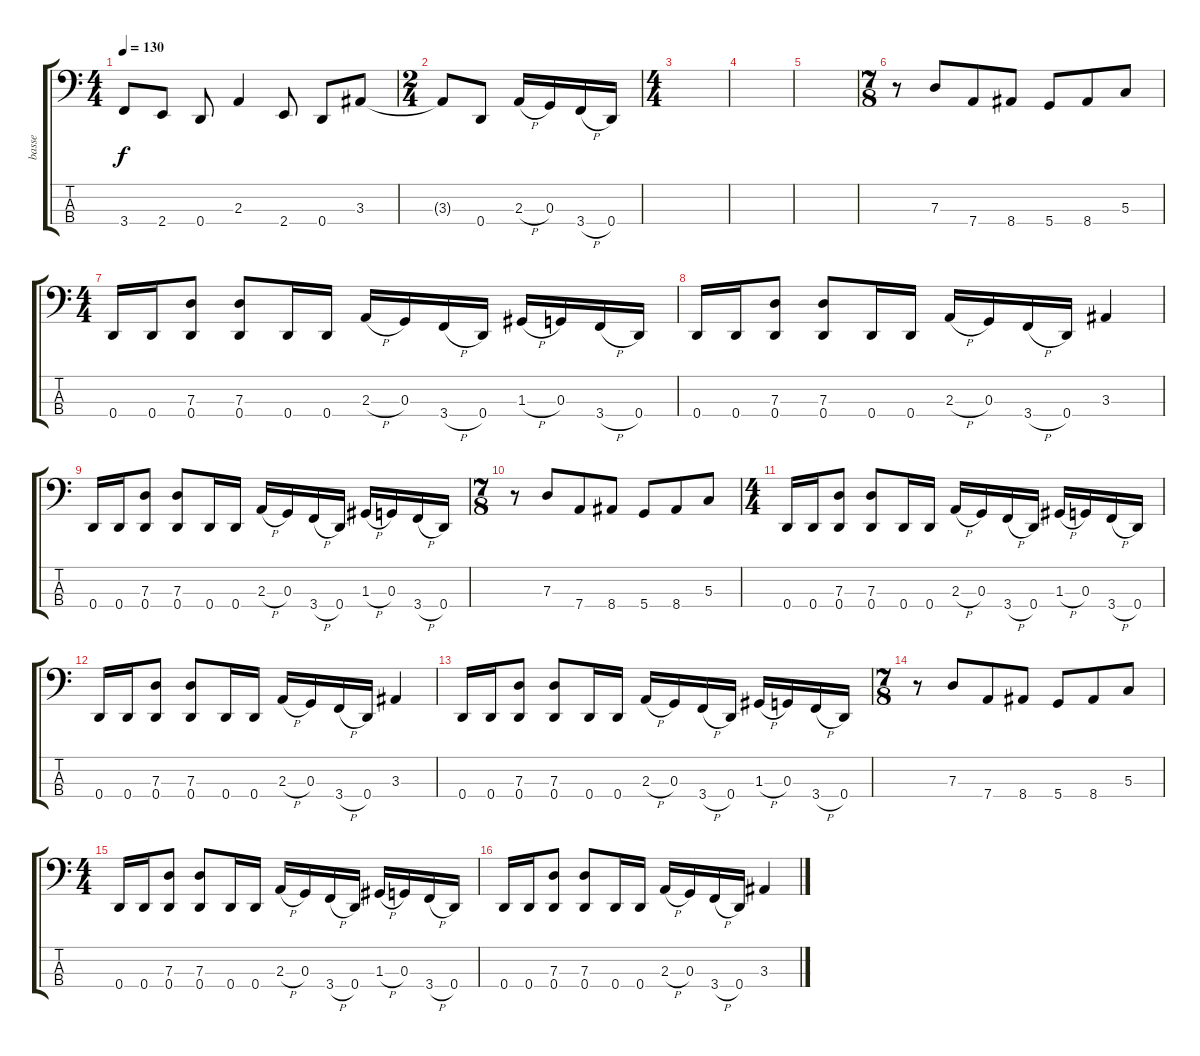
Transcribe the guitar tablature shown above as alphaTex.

\track ("basse" "basse") {instrument electricbasspick}
\staff {score tabs}
\tuning (F2 C2 G1 D1) {hide}
\ts (4 4)
\tempo 130
\clef f4
\ks c
3.4.8{dy f} 2.4.8 0.4.8 2.3.4 2.4.8 0.4.8 3.3.8 |
\ts (2 4)
3.3{t}.8 0.4.8 2.3{h}.16 0.3.16 3.4{h}.16 0.4.16 |
\ts (4 4)
|
|
|
\ts (7 8)
r.8 7.3.8 7.4.8 8.4.8 5.4.8 8.4.8 5.3.8 |
\ts (4 4)
0.4.16 0.4.16 (7.3 0.4).8 (7.3 0.4).8 0.4.16 0.4.16 2.3{h}.16 0.3.16 3.4{h}.16 0.4.16 1.3{h}.16 0.3.16 3.4{h}.16 0.4.16 |
0.4.16 0.4.16 (7.3 0.4).8 (7.3 0.4).8 0.4.16 0.4.16 2.3{h}.16 0.3.16 3.4{h}.16 0.4.16 3.3.4 |
0.4.16 0.4.16 (7.3 0.4).8 (7.3 0.4).8 0.4.16 0.4.16 2.3{h}.16 0.3.16 3.4{h}.16 0.4.16 1.3{h}.16 0.3.16 3.4{h}.16 0.4.16 |
\ts (7 8)
r.8 7.3.8 7.4.8 8.4.8 5.4.8 8.4.8 5.3.8 |
\ts (4 4)
0.4.16 0.4.16 (7.3 0.4).8 (7.3 0.4).8 0.4.16 0.4.16 2.3{h}.16 0.3.16 3.4{h}.16 0.4.16 1.3{h}.16 0.3.16 3.4{h}.16 0.4.16 |
0.4.16 0.4.16 (7.3 0.4).8 (7.3 0.4).8 0.4.16 0.4.16 2.3{h}.16 0.3.16 3.4{h}.16 0.4.16 3.3.4 |
0.4.16 0.4.16 (7.3 0.4).8 (7.3 0.4).8 0.4.16 0.4.16 2.3{h}.16 0.3.16 3.4{h}.16 0.4.16 1.3{h}.16 0.3.16 3.4{h}.16 0.4.16 |
\ts (7 8)
r.8 7.3.8 7.4.8 8.4.8 5.4.8 8.4.8 5.3.8 |
\ts (4 4)
0.4.16 0.4.16 (7.3 0.4).8 (7.3 0.4).8 0.4.16 0.4.16 2.3{h}.16 0.3.16 3.4{h}.16 0.4.16 1.3{h}.16 0.3.16 3.4{h}.16 0.4.16 |
0.4.16 0.4.16 (7.3 0.4).8 (7.3 0.4).8 0.4.16 0.4.16 2.3{h}.16 0.3.16 3.4{h}.16 0.4.16 3.3.4
